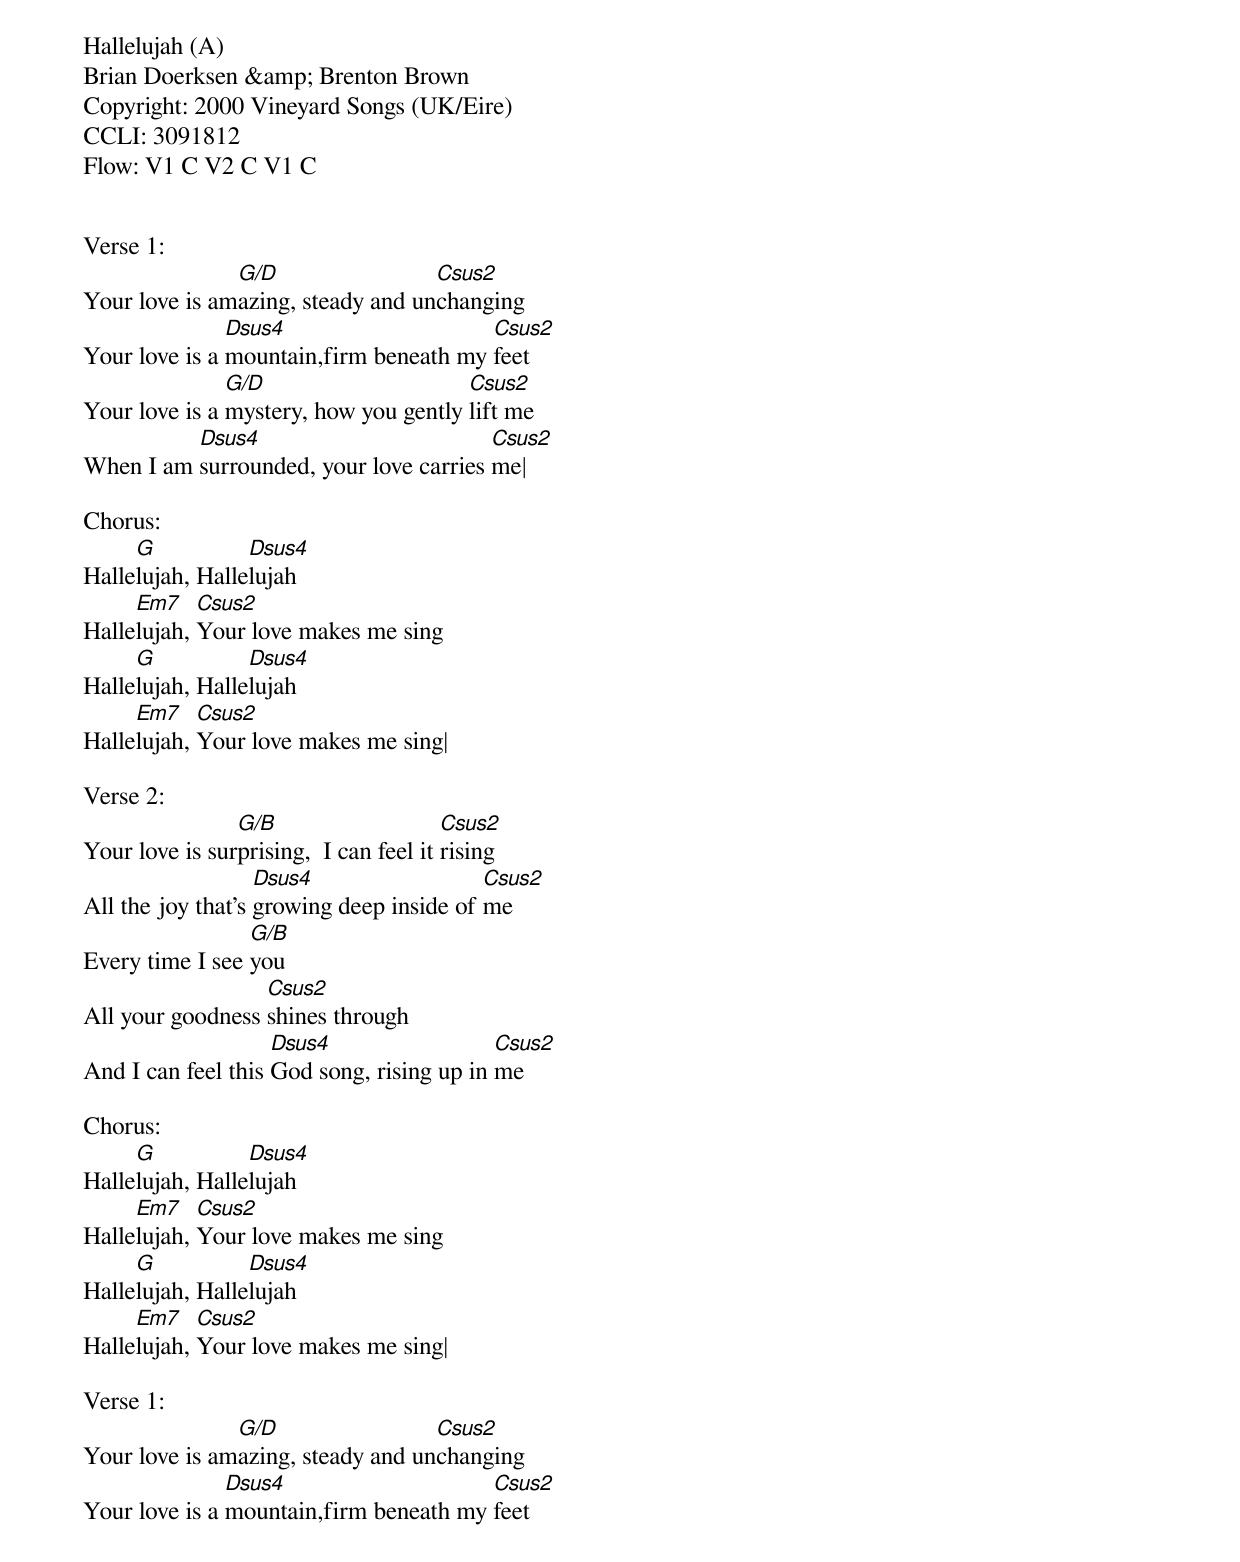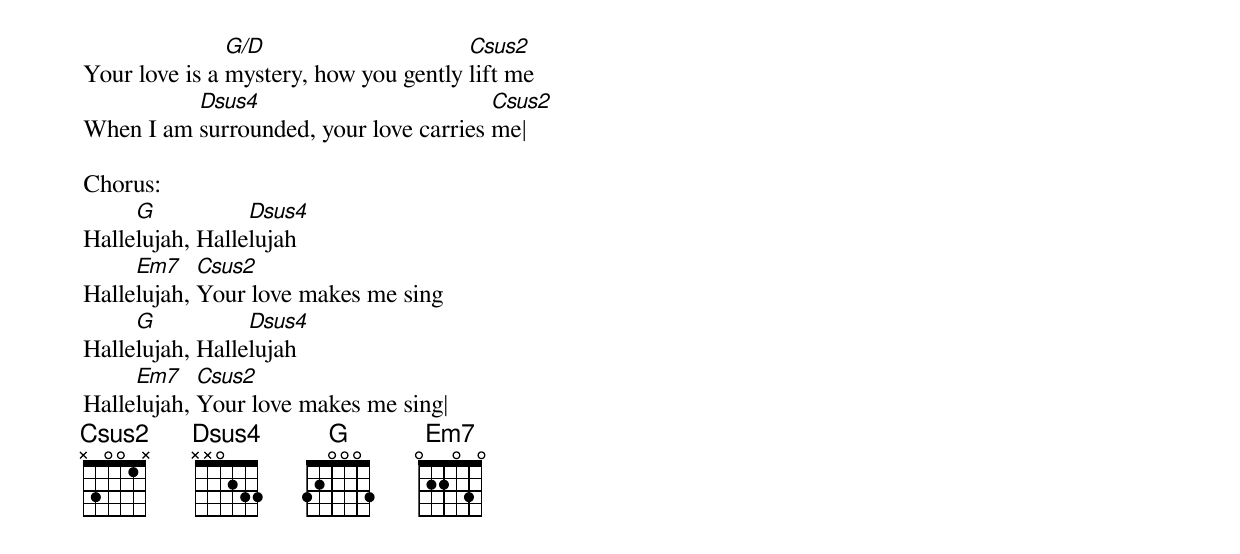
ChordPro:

Hallelujah (A)
Brian Doerksen &amp; Brenton Brown
Copyright: 2000 Vineyard Songs (UK/Eire)
CCLI: 3091812
Flow: V1 C V2 C V1 C


Verse 1:
Your love is am[G/D]azing, steady and un[Csus2]changing
Your love is a [Dsus4]mountain,firm beneath my [Csus2]feet
Your love is a [G/D]mystery, how you gently [Csus2]lift me
When I am [Dsus4]surrounded, your love carries [Csus2]me|

Chorus:
Halle[G]lujah, Halle[Dsus4]lujah
Halle[Em7]lujah, [Csus2]Your love makes me sing
Halle[G]lujah, Halle[Dsus4]lujah
Halle[Em7]lujah, [Csus2]Your love makes me sing|

Verse 2:
Your love is sur[G/B]prising,  I can feel it [Csus2]rising
All the joy that's [Dsus4]growing deep inside of [Csus2]me
Every time I see [G/B]you
All your goodness [Csus2]shines through
And I can feel this [Dsus4]God song, rising up in [Csus2]me

Chorus:
Halle[G]lujah, Halle[Dsus4]lujah
Halle[Em7]lujah, [Csus2]Your love makes me sing
Halle[G]lujah, Halle[Dsus4]lujah
Halle[Em7]lujah, [Csus2]Your love makes me sing|

Verse 1:
Your love is am[G/D]azing, steady and un[Csus2]changing
Your love is a [Dsus4]mountain,firm beneath my [Csus2]feet
Your love is a [G/D]mystery, how you gently [Csus2]lift me
When I am [Dsus4]surrounded, your love carries [Csus2]me|

Chorus:
Halle[G]lujah, Halle[Dsus4]lujah
Halle[Em7]lujah, [Csus2]Your love makes me sing
Halle[G]lujah, Halle[Dsus4]lujah
Halle[Em7]lujah, [Csus2]Your love makes me sing|
